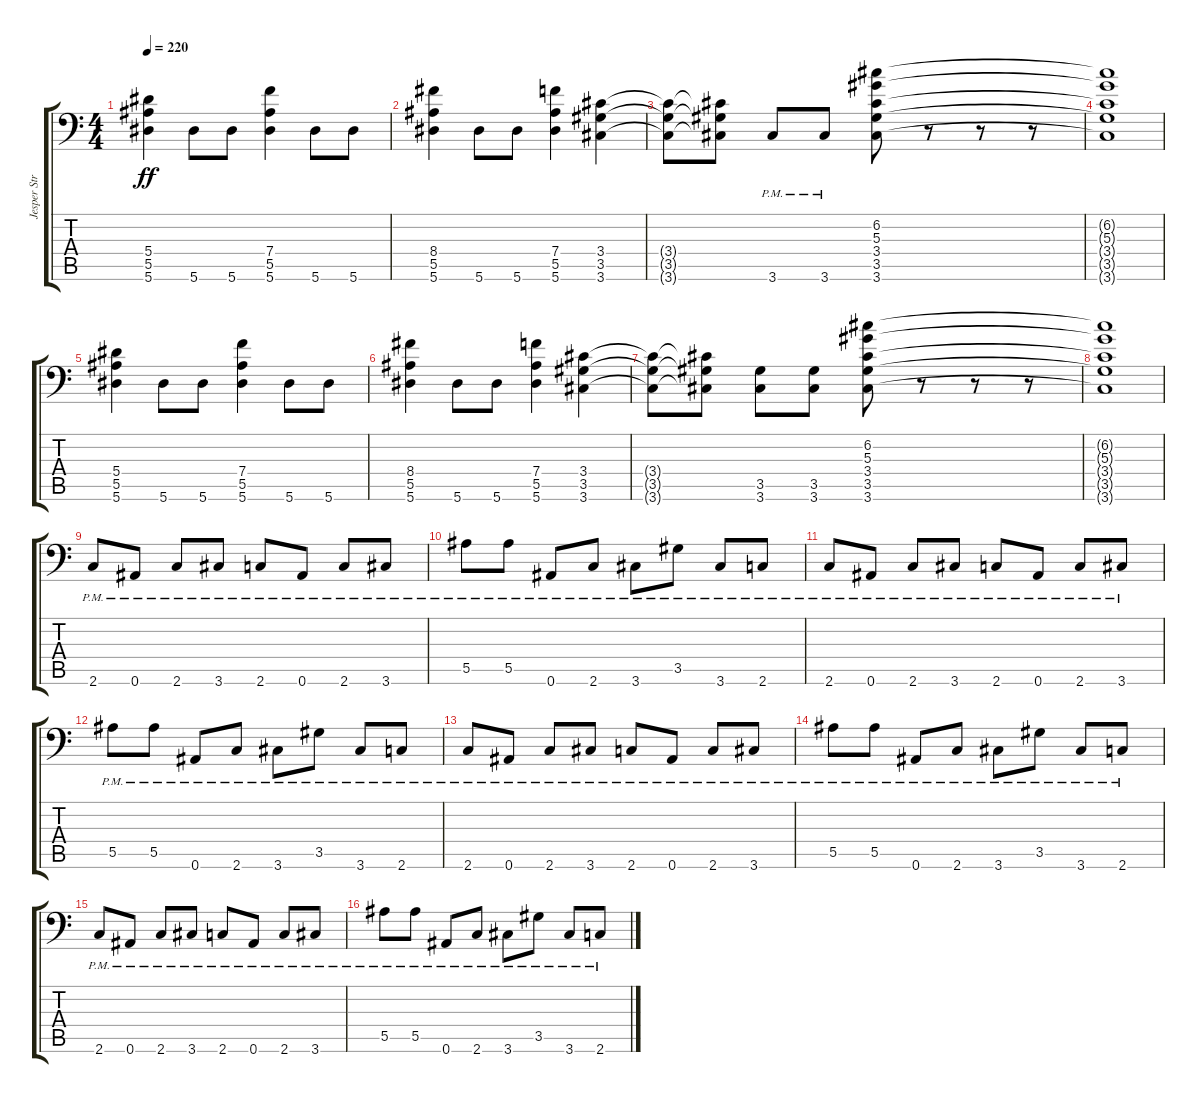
\track ("Jesper Stromblad " "Jesper Str") {instrument distortionguitar}
\staff {score tabs}
\tuning (C4 G3 Eb3 Bb2 F2 Bb1) {hide}
\ts (4 4)
\tempo 220
\clef f4
\ks c
(5.4 5.5 5.6).4{dy ff} 5.6.8 5.6.8 (7.4 5.5 5.6).4 5.6.8 5.6.8 |
(8.4 5.5 5.6).4 5.6.8 5.6.8 (7.4 5.5 5.6).4 (3.4 3.5 3.6).4 |
(3.4{t} 3.5{t} 3.6{t}).8 (3.4{t} 3.5{t} 3.6{t}).8 3.6{pm}.8 3.6{pm}.8 (6.2 5.3 3.4 3.5 3.6).8 r.8 r.8 r.8 |
(6.2{t} 5.3{t} 3.4{t} 3.5{t} 3.6{t}).1 |
(5.4 5.5 5.6).4 5.6.8 5.6.8 (7.4 5.5 5.6).4 5.6.8 5.6.8 |
(8.4 5.5 5.6).4 5.6.8 5.6.8 (7.4 5.5 5.6).4 (3.4 3.5 3.6).4 |
(3.4{t} 3.5{t} 3.6{t}).8 (3.4{t} 3.5{t} 3.6{t}).8 (3.5 3.6).8 (3.5 3.6).8 (6.2 5.3 3.4 3.5 3.6).8 r.8 r.8 r.8 |
(6.2{t} 5.3{t} 3.4{t} 3.5{t} 3.6{t}).1 |
2.6{pm}.8 0.6{pm}.8 2.6{pm}.8 3.6{pm}.8 2.6{pm}.8 0.6{pm}.8 2.6{pm}.8 3.6{pm}.8 |
5.5{pm}.8 5.5{pm}.8 0.6{pm}.8 2.6{pm}.8 3.6{pm}.8 3.5{pm}.8 3.6{pm}.8 2.6{pm}.8 |
2.6{pm}.8 0.6{pm}.8 2.6{pm}.8 3.6{pm}.8 2.6{pm}.8 0.6{pm}.8 2.6{pm}.8 3.6{pm}.8 |
5.5{pm}.8 5.5{pm}.8 0.6{pm}.8 2.6{pm}.8 3.6{pm}.8 3.5{pm}.8 3.6{pm}.8 2.6{pm}.8 |
2.6{pm}.8 0.6{pm}.8 2.6{pm}.8 3.6{pm}.8 2.6{pm}.8 0.6{pm}.8 2.6{pm}.8 3.6{pm}.8 |
5.5{pm}.8 5.5{pm}.8 0.6{pm}.8 2.6{pm}.8 3.6{pm}.8 3.5{pm}.8 3.6{pm}.8 2.6{pm}.8 |
2.6{pm}.8 0.6{pm}.8 2.6{pm}.8 3.6{pm}.8 2.6{pm}.8 0.6{pm}.8 2.6{pm}.8 3.6{pm}.8 |
5.5{pm}.8 5.5{pm}.8 0.6{pm}.8 2.6{pm}.8 3.6{pm}.8 3.5{pm}.8 3.6{pm}.8 2.6{pm}.8
